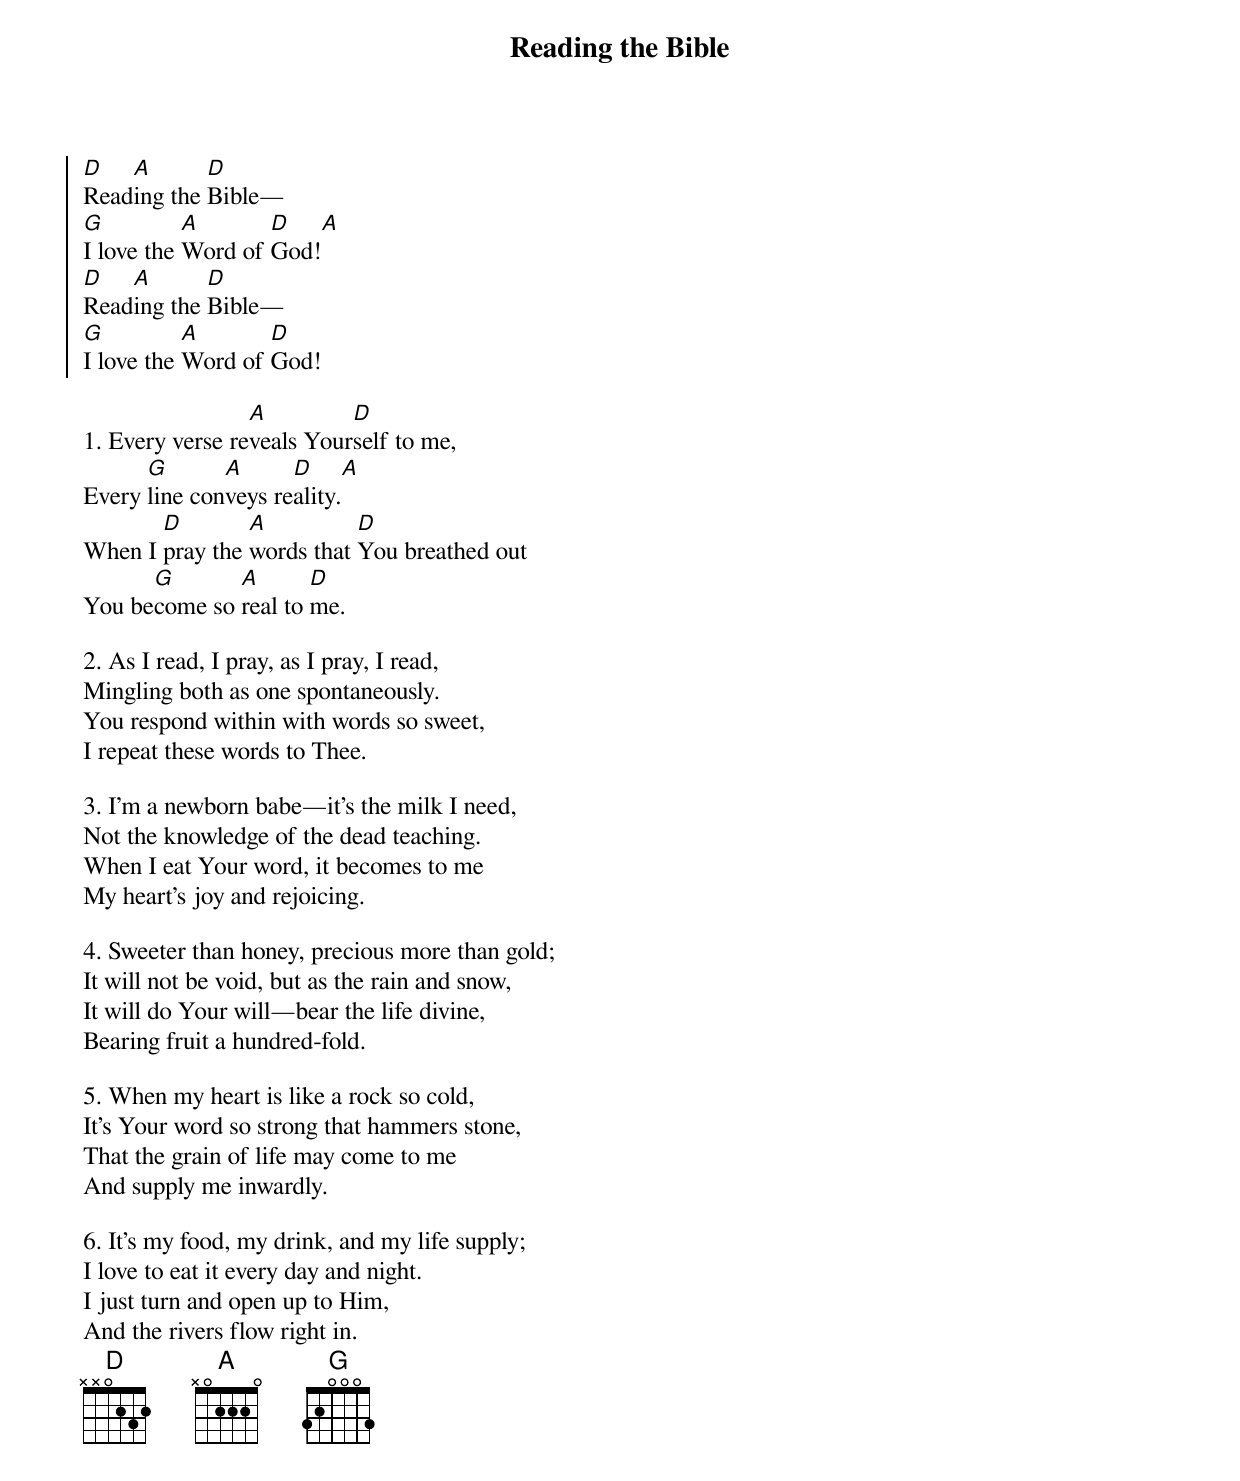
{t:Reading the Bible}

{soc}
[D]Read[A]ing the [D]Bible—
[G]I love the [A]Word of [D]God![A]
[D]Read[A]ing the [D]Bible—
[G]I love the [A]Word of [D]God!
{eoc}

1. Every verse re[A]veals Your[D]self to me,
Every [G]line con[A]veys re[D]ality.[A]
When I [D]pray the [A]words that [D]You breathed out
You be[G]come so [A]real to [D]me.

2. As I read, I pray, as I pray, I read,
Mingling both as one spontaneously.
You respond within with words so sweet,
I repeat these words to Thee.

3. I'm a newborn babe—it's the milk I need,
Not the knowledge of the dead teaching.
When I eat Your word, it becomes to me
My heart's joy and rejoicing.

4. Sweeter than honey, precious more than gold;
It will not be void, but as the rain and snow,
It will do Your will—bear the life divine,
Bearing fruit a hundred-fold.

5. When my heart is like a rock so cold,
It's Your word so strong that hammers stone,
That the grain of life may come to me
And supply me inwardly.

6. It's my food, my drink, and my life supply;
I love to eat it every day and night.
I just turn and open up to Him,
And the rivers flow right in.
